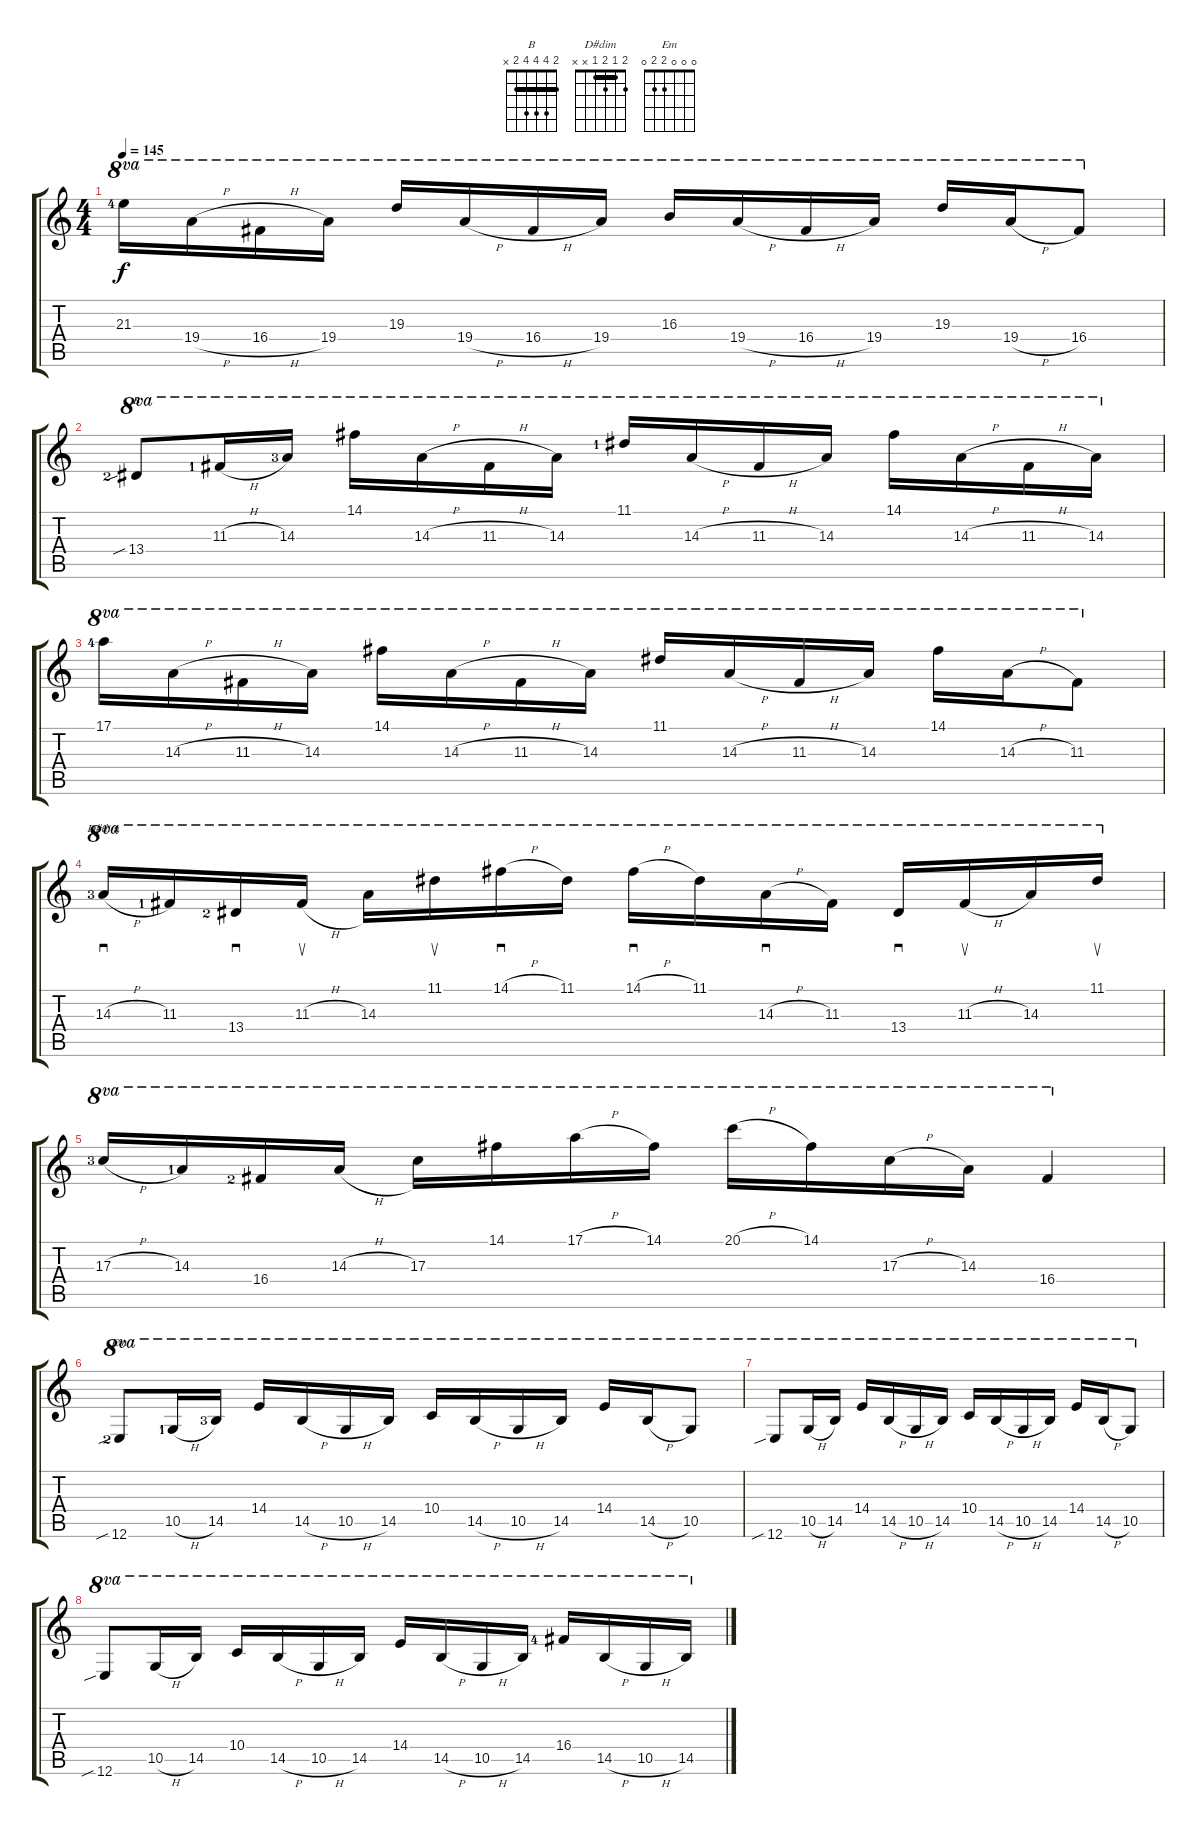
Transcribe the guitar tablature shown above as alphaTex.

\track "" {instrument overdrivenguitar}
\staff {score tabs}
\tuning (E4 B3 G3 D3 A2 E2) {hide}
\chord ("B" 2 4 4 4 2 x) {barre 2}
\chord ("D#dim" 2 1 2 1 x x) {barre 1}
\chord ("Em" 0 0 0 2 2 0)
\ts (4 4)
\tempo 145
\clef g2
\ks c
21.3{lf 5}.16{ot 8va dy f} 19.4{h}.16{ot 8va} 16.4{h}.16{ot 8va} 19.4.16{ot 8va} 19.3.16{ot 8va} 19.4{h}.16{ot 8va} 16.4{h}.16{ot 8va} 19.4.16{ot 8va} 16.3.16{ot 8va} 19.4{h}.16{ot 8va} 16.4{h}.16{ot 8va} 19.4.16{ot 8va} 19.3.16{ot 8va} 19.4{h}.16{ot 8va} 16.4.8{ot 8va} |
13.4{sib lf 3}.8{ch "B" ot 8va} 11.3{h lf 2}.16{ot 8va} 14.3{lf 4}.16{ot 8va} 14.1.16{ot 8va} 14.3{h}.16{ot 8va} 11.3{h}.16{ot 8va} 14.3.16{ot 8va} 11.1{lf 2}.16{ot 8va} 14.3{h}.16{ot 8va} 11.3{h}.16{ot 8va} 14.3.16{ot 8va} 14.1.16{ot 8va} 14.3{h}.16{ot 8va} 11.3{h}.16{ot 8va} 14.3.16{ot 8va} |
17.1{lf 5}.16{ot 8va} 14.3{h}.16{ot 8va} 11.3{h}.16{ot 8va} 14.3.16{ot 8va} 14.1.16{ot 8va} 14.3{h}.16{ot 8va} 11.3{h}.16{ot 8va} 14.3.16{ot 8va} 11.1.16{ot 8va} 14.3{h}.16{ot 8va} 11.3{h}.16{ot 8va} 14.3.16{ot 8va} 14.1.16{ot 8va} 14.3{h}.16{ot 8va} 11.3.8{ot 8va} |
14.3{h lf 4}.16{sd ch "D#dim" ot 8va} 11.3{lf 2}.16{ot 8va} 13.4{lf 3}.16{sd ot 8va} 11.3{h}.16{su ot 8va} 14.3.16{ot 8va} 11.1.16{su ot 8va} 14.1{h}.16{sd ot 8va} 11.1.16{ot 8va} 14.1{h}.16{sd ot 8va} 11.1.16{ot 8va} 14.3{h}.16{sd ot 8va} 11.3.16{ot 8va} 13.4.16{sd ot 8va} 11.3{h}.16{su ot 8va} 14.3.16{ot 8va} 11.1.16{su ot 8va} |
17.3{h lf 4}.16{ot 8va} 14.3{lf 2}.16{ot 8va} 16.4{lf 3}.16{ot 8va} 14.3{h}.16{ot 8va} 17.3.16{ot 8va} 14.1.16{ot 8va} 17.1{h}.16{ot 8va} 14.1.16{ot 8va} 20.1{h}.16{ot 8va} 14.1.16{ot 8va} 17.3{h}.16{ot 8va} 14.3.16{ot 8va} 16.4.4{ot 8va} |
12.6{sib lf 3}.8{ch "Em" ot 8va} 10.5{h lf 2}.16{ot 8va} 14.5{lf 4}.16{ot 8va} 14.4.16{ot 8va} 14.5{h}.16{ot 8va} 10.5{h}.16{ot 8va} 14.5.16{ot 8va} 10.4.16{ot 8va} 14.5{h}.16{ot 8va} 10.5{h}.16{ot 8va} 14.5.16{ot 8va} 14.4.16{ot 8va} 14.5{h}.16{ot 8va} 10.5.8{ot 8va} |
12.6{sib}.8{ot 8va} 10.5{h}.16{ot 8va} 14.5.16{ot 8va} 14.4.16{ot 8va} 14.5{h}.16{ot 8va} 10.5{h}.16{ot 8va} 14.5.16{ot 8va} 10.4.16{ot 8va} 14.5{h}.16{ot 8va} 10.5{h}.16{ot 8va} 14.5.16{ot 8va} 14.4.16{ot 8va} 14.5{h}.16{ot 8va} 10.5.8{ot 8va} |
12.6{sib}.8{ot 8va} 10.5{h}.16{ot 8va} 14.5.16{ot 8va} 10.4.16{ot 8va} 14.5{h}.16{ot 8va} 10.5{h}.16{ot 8va} 14.5.16{ot 8va} 14.4.16{ot 8va} 14.5{h}.16{ot 8va} 10.5{h}.16{ot 8va} 14.5.16{ot 8va} 16.4{lf 5}.16{ot 8va} 14.5{h}.16{ot 8va} 10.5{h}.16{ot 8va} 14.5.16{ot 8va}
